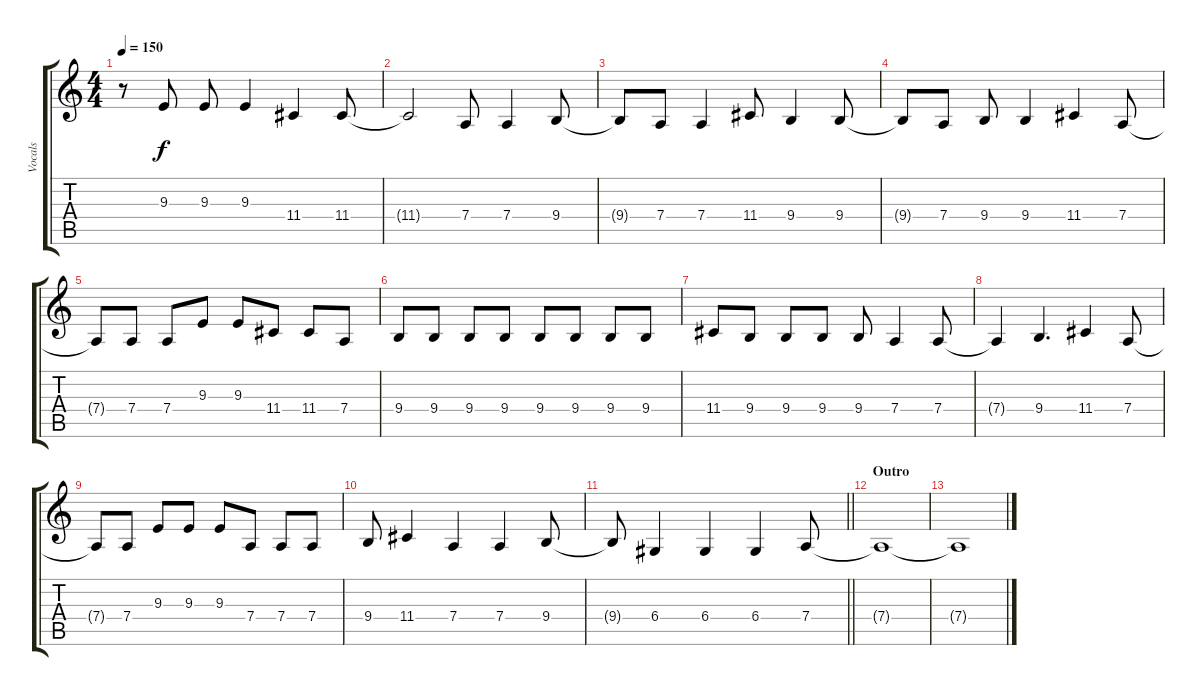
\track ("Vocals" "Vocals") {instrument clarinet}
\staff {score tabs}
\tuning (E4 B3 G3 D3 A2 D2) {hide}
\ts (4 4)
\tempo 150
\clef g2
\ks c
r.8{dy f} 9.3.8 9.3.8 9.3.4 11.4.4 11.4.8 |
11.4{t}.2 7.4.8 7.4.4 9.4.8 |
9.4{t}.8 7.4.8 7.4.4 11.4.8 9.4.4 9.4.8 |
9.4{t}.8 7.4.8 9.4.8 9.4.4 11.4.4 7.4.8 |
7.4{t}.8 7.4.8 7.4.8 9.3.8 9.3.8 11.4.8 11.4.8 7.4.8 |
9.4.8 9.4.8 9.4.8 9.4.8 9.4.8 9.4.8 9.4.8 9.4.8 |
11.4.8 9.4.8 9.4.8 9.4.8 9.4.8 7.4.4 7.4.8 |
7.4{t}.4 9.4.4{d} 11.4.4 7.4.8 |
7.4{t}.8 7.4.8 9.3.8 9.3.8 9.3.8 7.4.8 7.4.8 7.4.8 |
9.4.8 11.4.4 7.4.4 7.4.4 9.4.8 |
\barLineRight lightlight
9.4{t}.8 6.4.4 6.4.4 6.4.4 7.4.8 |
\section ("" "Outro")
7.4{t}.1 |
7.4{t}.1
